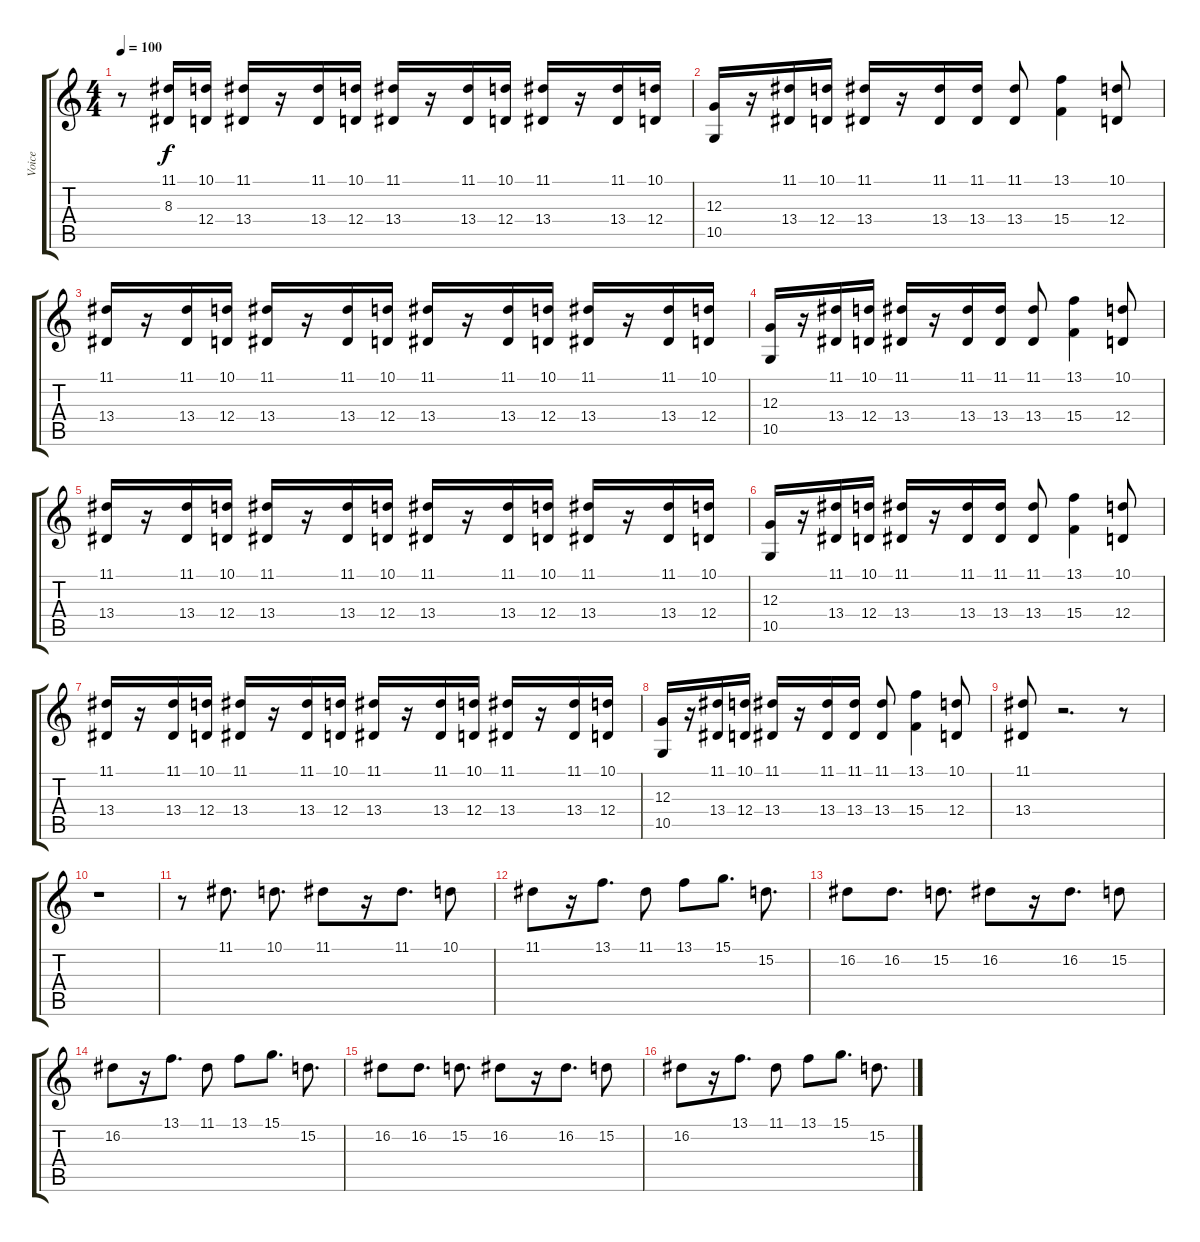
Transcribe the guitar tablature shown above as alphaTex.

\track ("Voice" "Voice") {instrument electricpiano1}
\staff {score tabs}
\tuning (E4 B3 G3 D3 A2 E2) {hide}
\ts (4 4)
\tempo 100
\clef g2
\ks c
r.8{dy f} (11.1 8.3).16 (10.1 12.4).16 (11.1 13.4).16 r.16 (11.1 13.4).16 (10.1 12.4).16 (11.1 13.4).16 r.16 (11.1 13.4).16 (10.1 12.4).16 (11.1 13.4).16 r.16 (11.1 13.4).16 (10.1 12.4).16 |
(12.3 10.5).16 r.16 (11.1 13.4).16 (10.1 12.4).16 (11.1 13.4).16 r.16 (11.1 13.4).16 (11.1 13.4).16 (11.1 13.4).8 (13.1 15.4).4 (10.1 12.4).8 |
(11.1 13.4).16 r.16 (11.1 13.4).16 (10.1 12.4).16 (11.1 13.4).16 r.16 (11.1 13.4).16 (10.1 12.4).16 (11.1 13.4).16 r.16 (11.1 13.4).16 (10.1 12.4).16 (11.1 13.4).16 r.16 (11.1 13.4).16 (10.1 12.4).16 |
(12.3 10.5).16 r.16 (11.1 13.4).16 (10.1 12.4).16 (11.1 13.4).16 r.16 (11.1 13.4).16 (11.1 13.4).16 (11.1 13.4).8 (13.1 15.4).4 (10.1 12.4).8 |
(11.1 13.4).16 r.16 (11.1 13.4).16 (10.1 12.4).16 (11.1 13.4).16 r.16 (11.1 13.4).16 (10.1 12.4).16 (11.1 13.4).16 r.16 (11.1 13.4).16 (10.1 12.4).16 (11.1 13.4).16 r.16 (11.1 13.4).16 (10.1 12.4).16 |
(12.3 10.5).16 r.16 (11.1 13.4).16 (10.1 12.4).16 (11.1 13.4).16 r.16 (11.1 13.4).16 (11.1 13.4).16 (11.1 13.4).8 (13.1 15.4).4 (10.1 12.4).8 |
(11.1 13.4).16 r.16 (11.1 13.4).16 (10.1 12.4).16 (11.1 13.4).16 r.16 (11.1 13.4).16 (10.1 12.4).16 (11.1 13.4).16 r.16 (11.1 13.4).16 (10.1 12.4).16 (11.1 13.4).16 r.16 (11.1 13.4).16 (10.1 12.4).16 |
(12.3 10.5).16 r.16 (11.1 13.4).16 (10.1 12.4).16 (11.1 13.4).16 r.16 (11.1 13.4).16 (11.1 13.4).16 (11.1 13.4).8 (13.1 15.4).4 (10.1 12.4).8 |
(11.1 13.4).8 r.2{d} r.8 |
r.1 |
r.8 11.1.8{d} 10.1.8{d} 11.1.8 r.16 11.1.8{d} 10.1.8 |
11.1.8 r.16 13.1.8{d} 11.1.8 13.1.8 15.1.8{d} 15.2.8{d} |
16.2.8 16.2.8{d} 15.2.8{d} 16.2.8 r.16 16.2.8{d} 15.2.8 |
16.2.8 r.16 13.1.8{d} 11.1.8 13.1.8 15.1.8{d} 15.2.8{d} |
16.2.8 16.2.8{d} 15.2.8{d} 16.2.8 r.16 16.2.8{d} 15.2.8 |
16.2.8 r.16 13.1.8{d} 11.1.8 13.1.8 15.1.8{d} 15.2.8{d}
